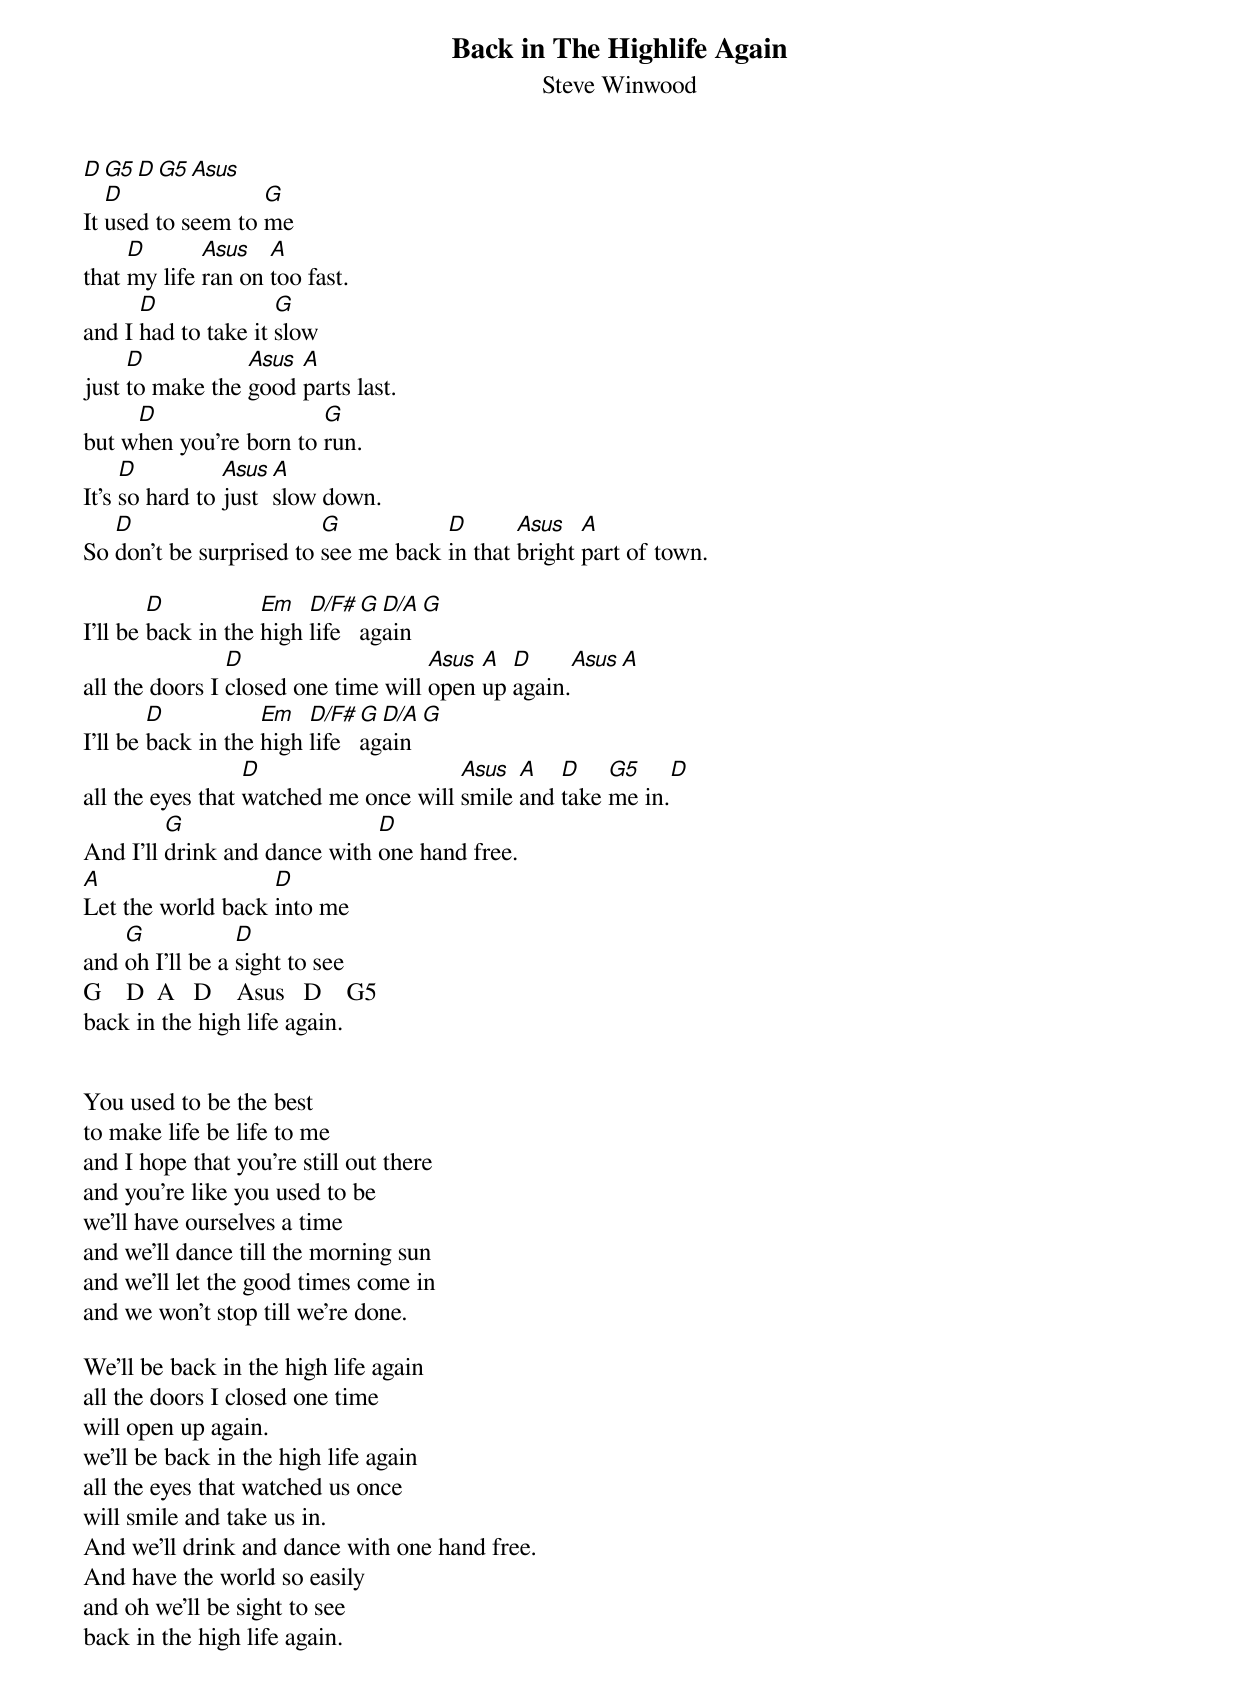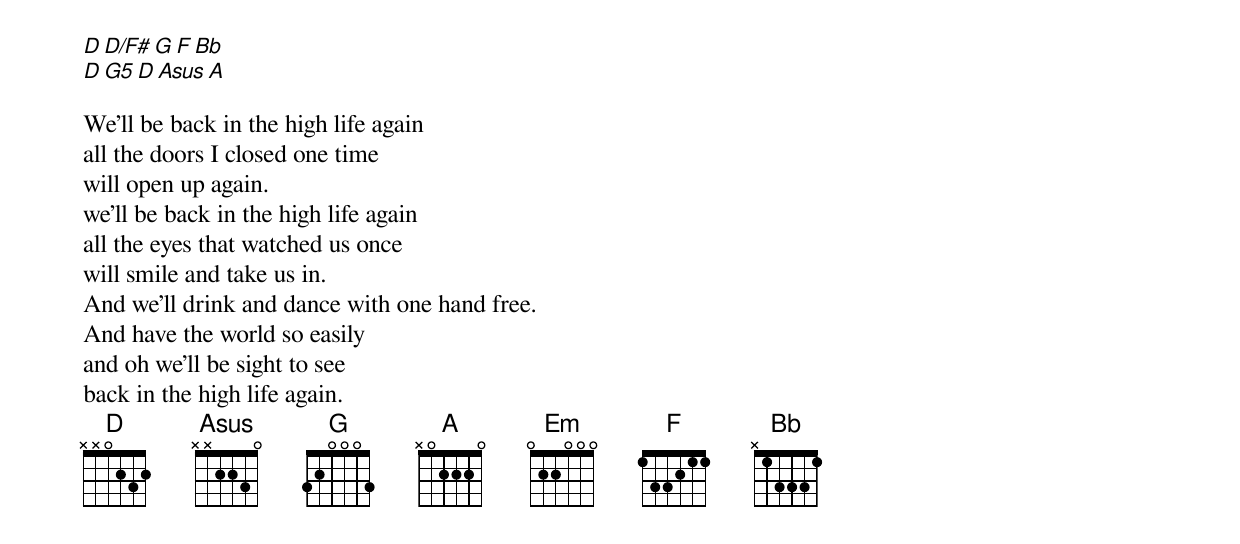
{title:Back in The Highlife Again}
{subtitle:Steve Winwood}
[D][G5][D][G5][Asus]
It [D]used to seem to [G]me
that [D]my life [Asus]ran on [A]too fast.
and I [D]had to take it [G]slow
just [D]to make the [Asus]good [A]parts last.
but w[D]hen you're born to [G]run.
It's [D]so hard to [Asus]just [A]slow down.
So [D]don't be surprised to [G]see me back [D]in that [Asus]bright [A]part of town.

I'll be [D]back in the [Em]high [D/F#]life [G]ag[D/A]ain [G]
all the doors I [D]closed one time will [Asus]open [A]up [D]again.[Asus][A]
I'll be [D]back in the [Em]high [D/F#]life [G]ag[D/A]ain [G]
all the eyes that [D]watched me once will [Asus]smile [A]and [D]take [G5]me in.[D]
And I'll [G]drink and dance with [D]one hand free.
[A]Let the world back [D]into me
and [G]oh I'll be a [D]sight to see
G    D  A   D    Asus   D    G5
back in the high life again.


You used to be the best
to make life be life to me
and I hope that you're still out there
and you're like you used to be
we'll have ourselves a time
and we'll dance till the morning sun
and we'll let the good times come in
and we won't stop till we're done.

We'll be back in the high life again
all the doors I closed one time
will open up again.
we'll be back in the high life again
all the eyes that watched us once
will smile and take us in.
And we'll drink and dance with one hand free.
And have the world so easily
and oh we'll be sight to see
back in the high life again.

[D][D/F#][G][F][Bb]
[D][G5][D][Asus][A]

We'll be back in the high life again
all the doors I closed one time
will open up again.
we'll be back in the high life again
all the eyes that watched us once
will smile and take us in.
And we'll drink and dance with one hand free.
And have the world so easily
and oh we'll be sight to see
back in the high life again.
